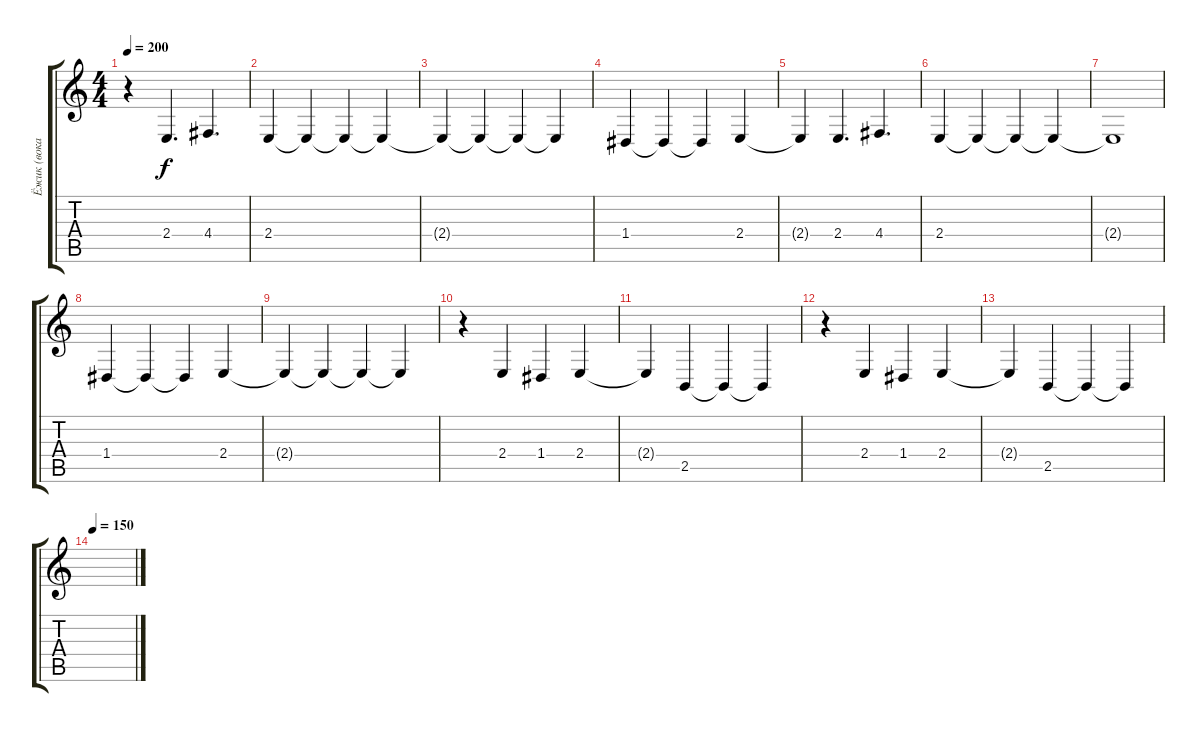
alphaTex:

\track ("Ёжик (вокал)" "Ёжик (вока") {instrument lead8bassandlead}
\staff {score tabs}
\tuning (E4 B3 G3 D3 A2 E2) {hide}
\ts (4 4)
\tempo 200
\clef g2
\ks c
r.4{dy f} 2.4.4{d} 4.4.4{d} |
2.4.4 2.4{t}.4 2.4{t}.4 2.4{t}.4 |
2.4{t}.4 2.4{t}.4 2.4{t}.4 2.4{t}.4 |
1.4.4 1.4{t}.4 1.4{t}.4 2.4.4 |
2.4{t}.4 2.4.4{d} 4.4.4{d} |
2.4.4 2.4{t}.4 2.4{t}.4 2.4{t}.4 |
2.4{t}.1 |
1.4.4 1.4{t}.4 1.4{t}.4 2.4.4 |
2.4{t}.4 2.4{t}.4 2.4{t}.4 2.4{t}.4 |
r.4 2.4.4 1.4.4 2.4.4 |
2.4{t}.4 2.5.4 2.5{t}.4 2.5{t}.4 |
r.4 2.4.4 1.4.4 2.4.4 |
2.4{t}.4 2.5.4 2.5{t}.4 2.5{t}.4 |
\tempo 150
